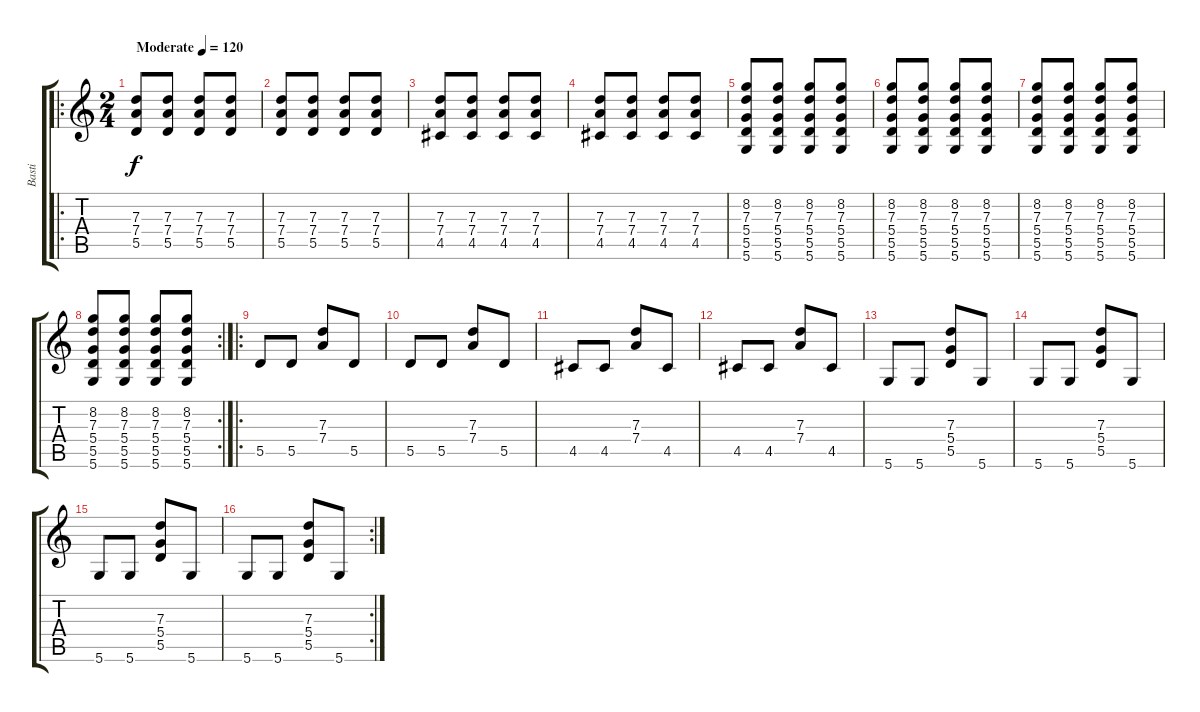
\track ("Basti" "Basti") {instrument distortionguitar}
\staff {score tabs}
\tuning (E4 B3 G3 D3 A2 D2) {hide}
\ro
\ts (2 4)
\tempo (120 "Moderate")
\clef g2
\ks c
(7.3 7.4 5.5).8{dy f instrument distortionguitar} (7.3 7.4 5.5).8 (7.3 7.4 5.5).8 (7.3 7.4 5.5).8 |
(7.3 7.4 5.5).8 (7.3 7.4 5.5).8 (7.3 7.4 5.5).8 (7.3 7.4 5.5).8 |
(7.3 7.4 4.5).8 (7.3 7.4 4.5).8 (7.3 7.4 4.5).8 (7.3 7.4 4.5).8 |
(7.3 7.4 4.5).8 (7.3 7.4 4.5).8 (7.3 7.4 4.5).8 (7.3 7.4 4.5).8 |
(8.2 7.3 5.4 5.5 5.6).8 (8.2 7.3 5.4 5.5 5.6).8 (8.2 7.3 5.4 5.5 5.6).8 (8.2 7.3 5.4 5.5 5.6).8 |
(8.2 7.3 5.4 5.5 5.6).8 (8.2 7.3 5.4 5.5 5.6).8 (8.2 7.3 5.4 5.5 5.6).8 (8.2 7.3 5.4 5.5 5.6).8 |
(8.2 7.3 5.4 5.5 5.6).8 (8.2 7.3 5.4 5.5 5.6).8 (8.2 7.3 5.4 5.5 5.6).8 (8.2 7.3 5.4 5.5 5.6).8 |
\rc 2
(8.2 7.3 5.4 5.5 5.6).8 (8.2 7.3 5.4 5.5 5.6).8 (8.2 7.3 5.4 5.5 5.6).8 (8.2 7.3 5.4 5.5 5.6).8 |
\ro
5.5.8 5.5.8 (7.3 7.4).8 5.5.8 |
5.5.8 5.5.8 (7.3 7.4).8 5.5.8 |
4.5.8 4.5.8 (7.3 7.4).8 4.5.8 |
4.5.8 4.5.8 (7.3 7.4).8 4.5.8 |
5.6.8 5.6.8 (7.3 5.4 5.5).8 5.6.8 |
5.6.8 5.6.8 (7.3 5.4 5.5).8 5.6.8 |
5.6.8 5.6.8 (7.3 5.4 5.5).8 5.6.8 |
\rc 2
5.6.8 5.6.8 (7.3 5.4 5.5).8 5.6.8
